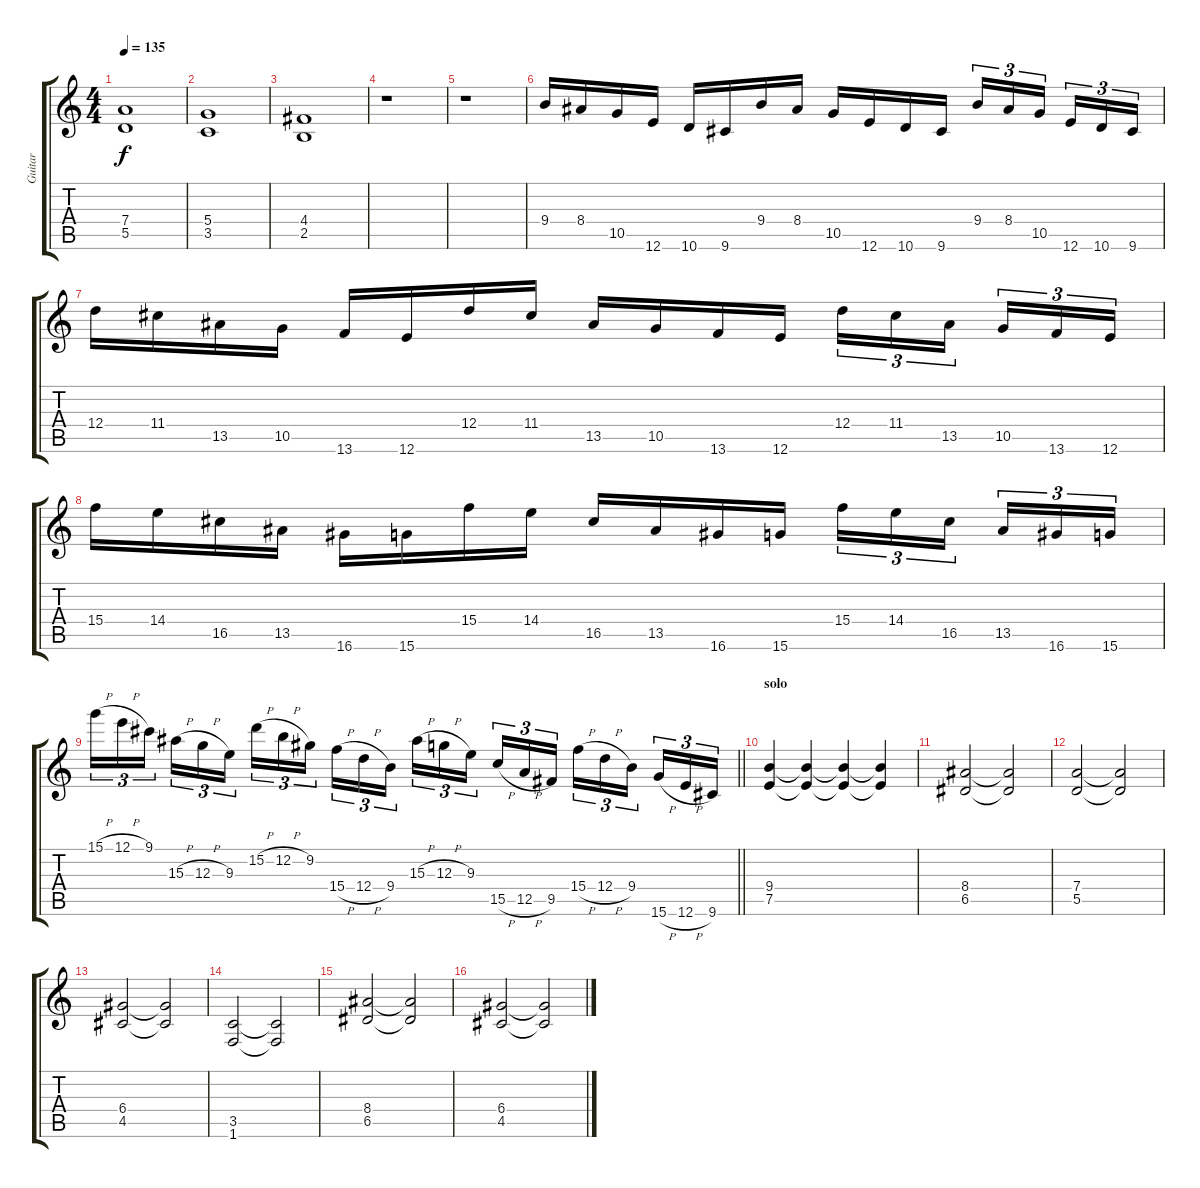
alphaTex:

\track ("Guitar" "Guitar") {instrument distortionguitar}
\staff {score tabs}
\tuning (E4 B3 G3 D3 A2 E2) {hide}
\ts (4 4)
\tempo 135
\clef g2
\ks c
(7.4 5.5).1{dy f} |
(5.4 3.5).1 |
(4.4 2.5).1 |
r.1 |
r.1 |
9.4.16{volume 13} 8.4.16 10.5.16 12.6.16 10.6.16 9.6.16 9.4.16 8.4.16 10.5.16 12.6.16 10.6.16 9.6.16 9.4.16{tu (3 2)} 8.4.16{tu (3 2)} 10.5.16{tu (3 2) beam splitsecondary} 12.6.16{tu (3 2)} 10.6.16{tu (3 2)} 9.6.16{tu (3 2)} |
12.4.16 11.4.16 13.5.16 10.5.16 13.6.16 12.6.16 12.4.16 11.4.16 13.5.16 10.5.16 13.6.16 12.6.16 12.4.16{tu (3 2)} 11.4.16{tu (3 2)} 13.5.16{tu (3 2) beam splitsecondary} 10.5.16{tu (3 2)} 13.6.16{tu (3 2)} 12.6.16{tu (3 2)} |
15.4.16 14.4.16 16.5.16 13.5.16 16.6.16 15.6.16 15.4.16 14.4.16 16.5.16 13.5.16 16.6.16 15.6.16 15.4.16{tu (3 2)} 14.4.16{tu (3 2)} 16.5.16{tu (3 2) beam splitsecondary} 13.5.16{tu (3 2)} 16.6.16{tu (3 2)} 15.6.16{tu (3 2)} |
\barLineRight lightlight
15.1{h}.16{tu (3 2)} 12.1{h}.16{tu (3 2)} 9.1.16{tu (3 2) beam splitsecondary} 15.3{h}.16{tu (3 2)} 12.3{h}.16{tu (3 2)} 9.3.16{tu (3 2)} 15.2{h}.16{tu (3 2)} 12.2{h}.16{tu (3 2)} 9.2.16{tu (3 2) beam splitsecondary} 15.4{h}.16{tu (3 2)} 12.4{h}.16{tu (3 2)} 9.4.16{tu (3 2)} 15.3{h}.16{tu (3 2)} 12.3{h}.16{tu (3 2)} 9.3.16{tu (3 2) beam splitsecondary} 15.5{h}.16{tu (3 2)} 12.5{h}.16{tu (3 2)} 9.5.16{tu (3 2)} 15.4{h}.16{tu (3 2)} 12.4{h}.16{tu (3 2)} 9.4.16{tu (3 2) beam splitsecondary} 15.6{h}.16{tu (3 2)} 12.6{h}.16{tu (3 2)} 9.6.16{tu (3 2)} |
\section ("" "solo")
(9.4 7.5).4{volume 11 instrument distortionguitar} (9.4{t} 7.5{t}).4 (9.4{t} 7.5{t}).4 (9.4{t} 7.5{t}).4 |
(8.4 6.5).2 (8.4{t} 6.5{t}).2 |
(7.4 5.5).2 (7.4{t} 5.5{t}).2 |
(6.4 4.5).2 (6.4{t} 4.5{t}).2 |
(3.5 1.6).2 (3.5{t} 1.6{t}).2 |
(8.4 6.5).2 (8.4{t} 6.5{t}).2 |
(6.4 4.5).2 (6.4{t} 4.5{t}).2
